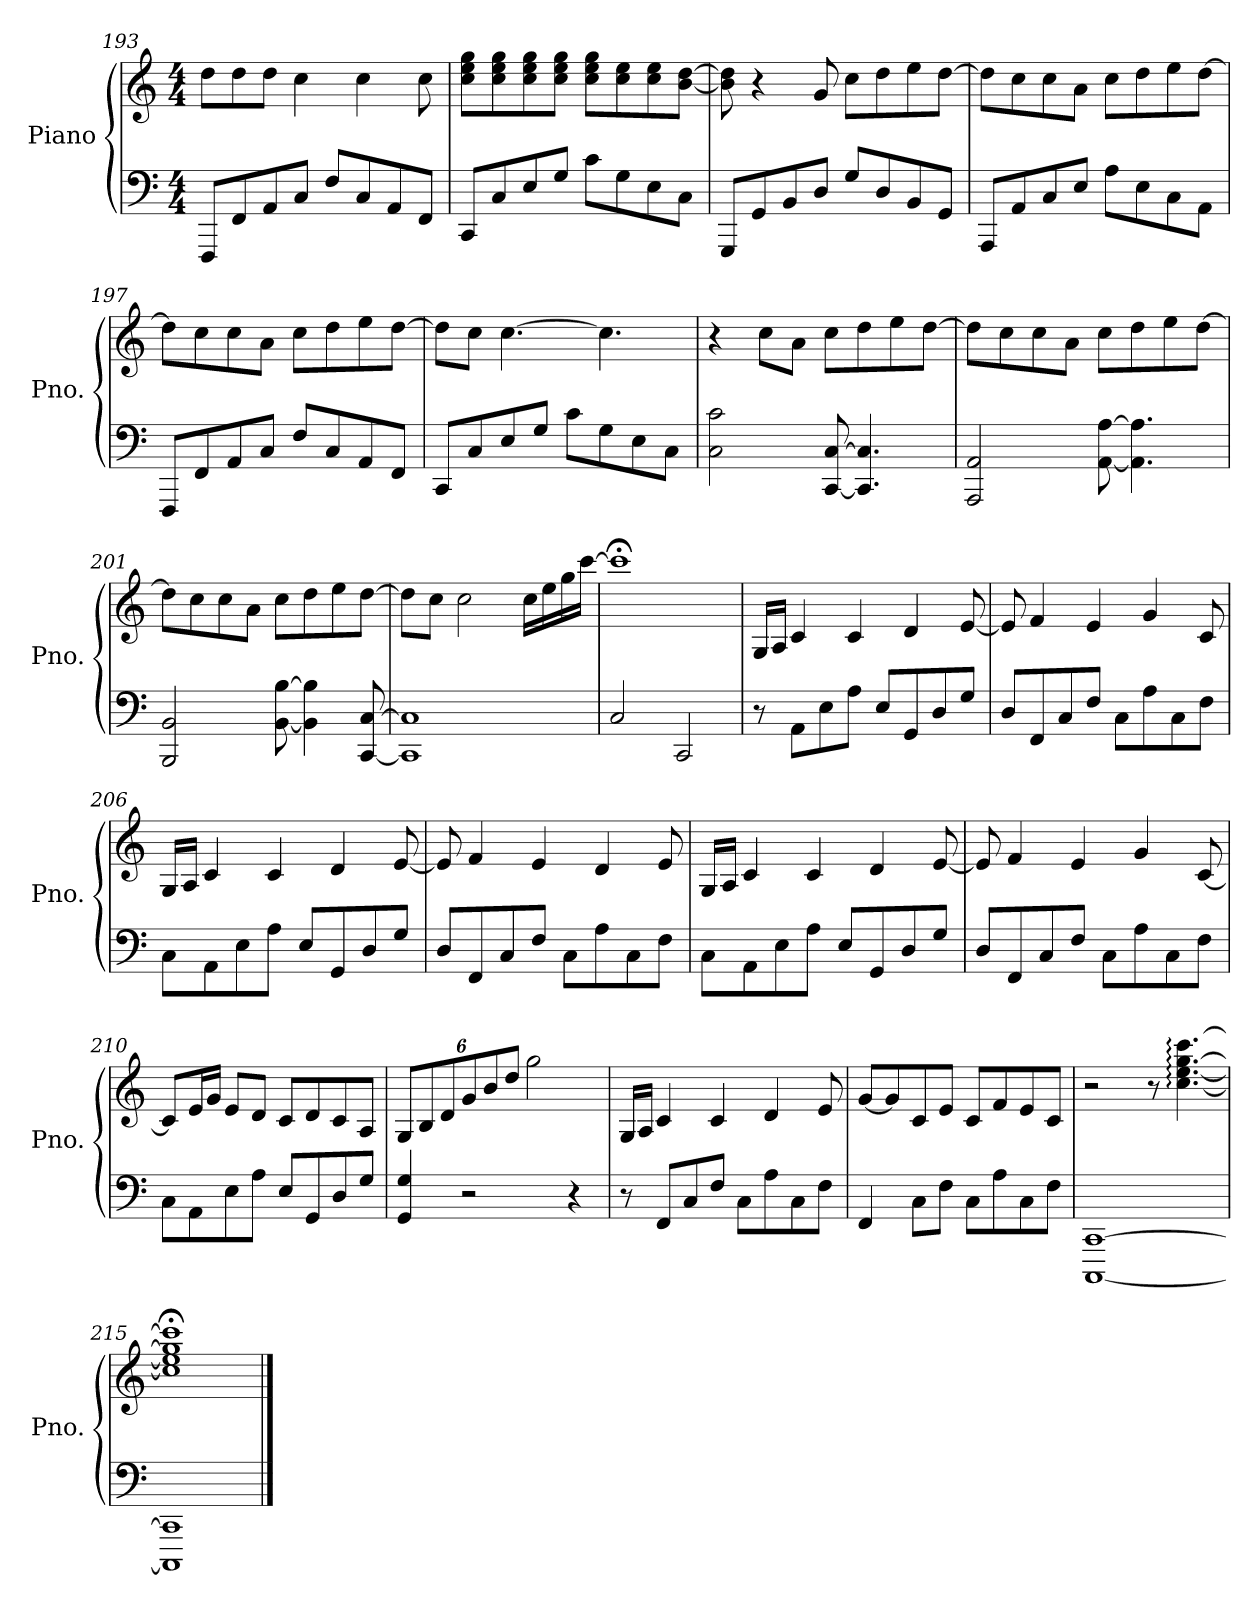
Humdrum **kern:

**kern	**kern
*part1	*part1
*staff2	*staff1
*I"Piano	*
*I'Pno.	*
*clefF4	*clefG2
*k[]	*k[]
*M4/4	*M4/4
=193	=193
8FFF/L	8dd\L
8FF/	8dd\
8AA/	8dd\J
8C/J	4cc\
8F/L	.
8C/	4cc\
8AA/	.
8FF/J	8cc\
=194	=194
8CC/L	8cc\ 8ee\ 8gg\L
8C/	8cc\ 8ee\ 8gg\
8E/	8cc\ 8ee\ 8gg\
8G/J	8cc\ 8ee\ 8gg\J
8c\L	8cc\ 8ee\ 8gg\L
8G\	8cc\ 8ee\
8E\	8cc\ 8ee\
8C\J	[8b\ [8dd\J
!!LO:LB:g=z
=195	=195
8GGG/L	8b\] 8dd\]
8GG/	4r
8BB/	.
8D/J	8g/
8G/L	8cc\L
8D/	8dd\
8BB/	8ee\
8GG/J	[8dd\J
=196	=196
8AAA/L	8dd\L]
8AA/	8cc\
8C/	8cc\
8E/J	8a\J
8A\L	8cc\L
8E\	8dd\
8C\	8ee\
8AA\J	[8dd\J
=197	=197
8FFF/L	8dd\L]
8FF/	8cc\
8AA/	8cc\
8C/J	8a\J
8F/L	8cc\L
8C/	8dd\
8AA/	8ee\
8FF/J	[8dd\J
=198	=198
8CC/L	8dd\L]
8C/	8cc\J
8E/	[4.cc\
8G/J	.
8c\L	.
8G\	4.cc\]
8E\	.
8C\J	.
=199	=199
2C\ 2c\	4r
.	8cc\L
.	8a\J
[8CC/ [8C/	8cc\L
4.CC/] 4.C/]	8dd\
.	8ee\
.	[8dd\J
!!LO:LB:g=z
=200	=200
2AAA/ 2AA/	8dd\L]
.	8cc\
.	8cc\
.	8a\J
[8AA\ [8A\	8cc\L
4.AA\] 4.A\]	8dd\
.	8ee\
.	[8dd\J
=201	=201
2BBB/ 2BB/	8dd\L]
.	8cc\
.	8cc\
.	8a\J
[8BB\ [8B\	8cc\L
4BB\] 4B\]	8dd\
.	8ee\
[8CC/ [8C/	[8dd\J
=202	=202
1CC] 1C]	8dd\L]
.	8cc\J
.	2cc\
.	16cc\LL
.	16ee\
.	16gg\
.	[16ccc\JJ
=203	=203
2C/	1ccc;<]
2CC/	.
=204	=204
8r	16G/LL
.	16A/JJ
8AA\L	4c/
8E\	.
8A\J	4c/
8E/L	.
8GG/	4d/
8D/	.
8G/J	[8e/
!!LO:LB:g=z
=205	=205
8D/L	8e/]
8FF/	4f/
8C/	.
8F/J	4e/
8C\L	.
8A\	4g/
8C\	.
8F\J	8c/
=206	=206
8C\L	16G/LL
.	16A/JJ
8AA\	4c/
8E\	.
8A\J	4c/
8E/L	.
8GG/	4d/
8D/	.
8G/J	[8e/
=207	=207
8D/L	8e/]
8FF/	4f/
8C/	.
8F/J	4e/
8C\L	.
8A\	4d/
8C\	.
8F\J	8e/
=208	=208
8C\L	16G/LL
.	16A/JJ
8AA\	4c/
8E\	.
8A\J	4c/
8E/L	.
8GG/	4d/
8D/	.
8G/J	[8e/
!!LO:PB:g=z
=209	=209
8D/L	8e/]
8FF/	4f/
8C/	.
8F/J	4e/
8C\L	.
8A\	4g/
8C\	.
8F\J	[8c/
=210	=210
8C\L	8c/L]
8AA\	16e/L
.	16g/JJ
8E\	8e/L
8A\J	8d/J
8E/L	8c/L
8GG/	8d/
8D/	8c/
8G/J	8A/J
=211	=211
*	*Xbrackettup
4GG/ 4G/	12G/L
.	12B/
.	12d/
2r	12g/
.	12b/
.	12dd/J
.	2gg\
4r	.
=212	=212
8r	16G/LL
.	16A/JJ
8FF/L	4c/
8C/	.
8F/J	4c/
8C\L	.
8A\	4d/
8C\	.
8F\J	8e/
!!LO:LB:g=z
=213	=213
4FF/	[8g/L
.	8g/]
8C\L	8c/
8F\J	8e/J
8C\L	8c/L
8A\	8f/
8C\	8e/
8F\J	8c/J
=214	=214
[1CCC [1CC	2r
.	8r
.	[4.cc\: [4.ee\: [4.gg\: [4.ccc\:
=215	=215
1CCC] 1CC]	1cc];< 1ee];< 1gg];< 1ccc];<
==	==
*-	*-
